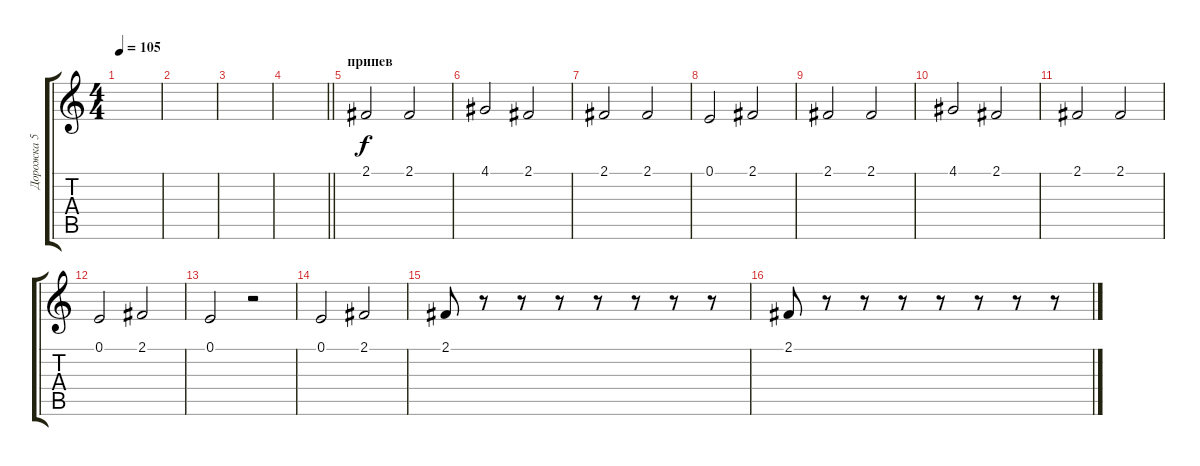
\track ("Дорожка 5" "Дорожка 5") {instrument tremolostrings}
\staff {score tabs}
\tuning (E4 B3 G3 D3 A2 E2) {hide}
\ts (4 4)
\tempo 105
\clef g2
\ks c
|
|
|
\barLineRight lightlight
|
\section ("" "припев")
2.1.2 2.1.2 |
4.1.2 2.1.2 |
2.1.2 2.1.2 |
0.1.2 2.1.2 |
2.1.2 2.1.2 |
4.1.2 2.1.2 |
2.1.2 2.1.2 |
0.1.2 2.1.2 |
0.1.2 r.2 |
0.1.2 2.1.2 |
2.1.8 r.8 r.8 r.8 r.8 r.8 r.8 r.8 |
2.1.8 r.8 r.8 r.8 r.8 r.8 r.8 r.8
